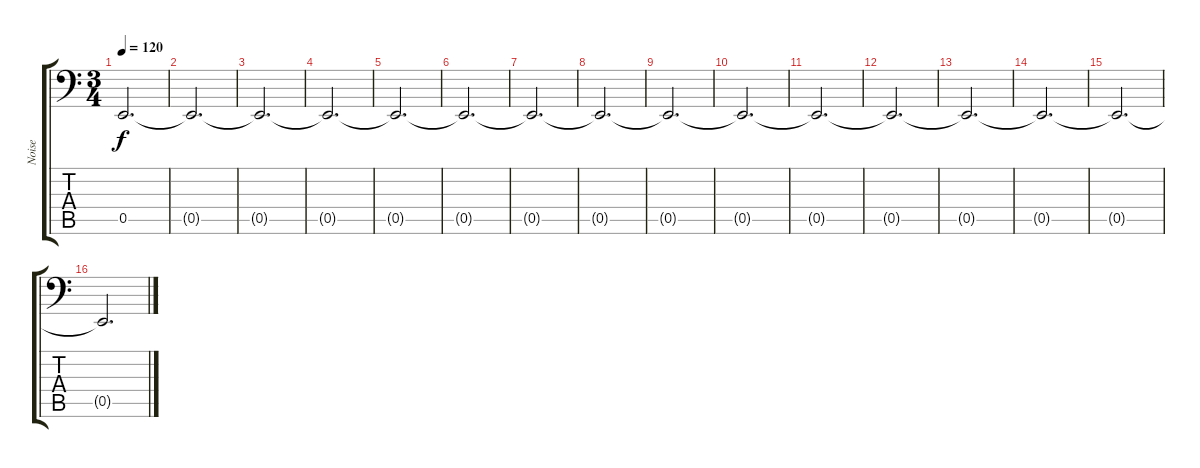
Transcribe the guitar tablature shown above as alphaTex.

\track ("Noise" "Noise") {instrument applause}
\staff {score tabs}
\tuning (B3 Gb3 D3 A2 E2 A1) {hide}
\ts (3 4)
\tempo 120
\clef f4
\ks c
0.5{t}.2{d dy f} |
0.5{t}.2{d} |
0.5{t}.2{d} |
0.5{t}.2{d} |
0.5{t}.2{d} |
0.5{t}.2{d} |
0.5{t}.2{d} |
0.5{t}.2{d} |
0.5{t}.2{d} |
0.5{t}.2{d} |
0.5{t}.2{d} |
0.5{t}.2{d} |
0.5{t}.2{d} |
0.5{t}.2{d} |
0.5{t}.2{d} |
0.5{t}.2{d}
